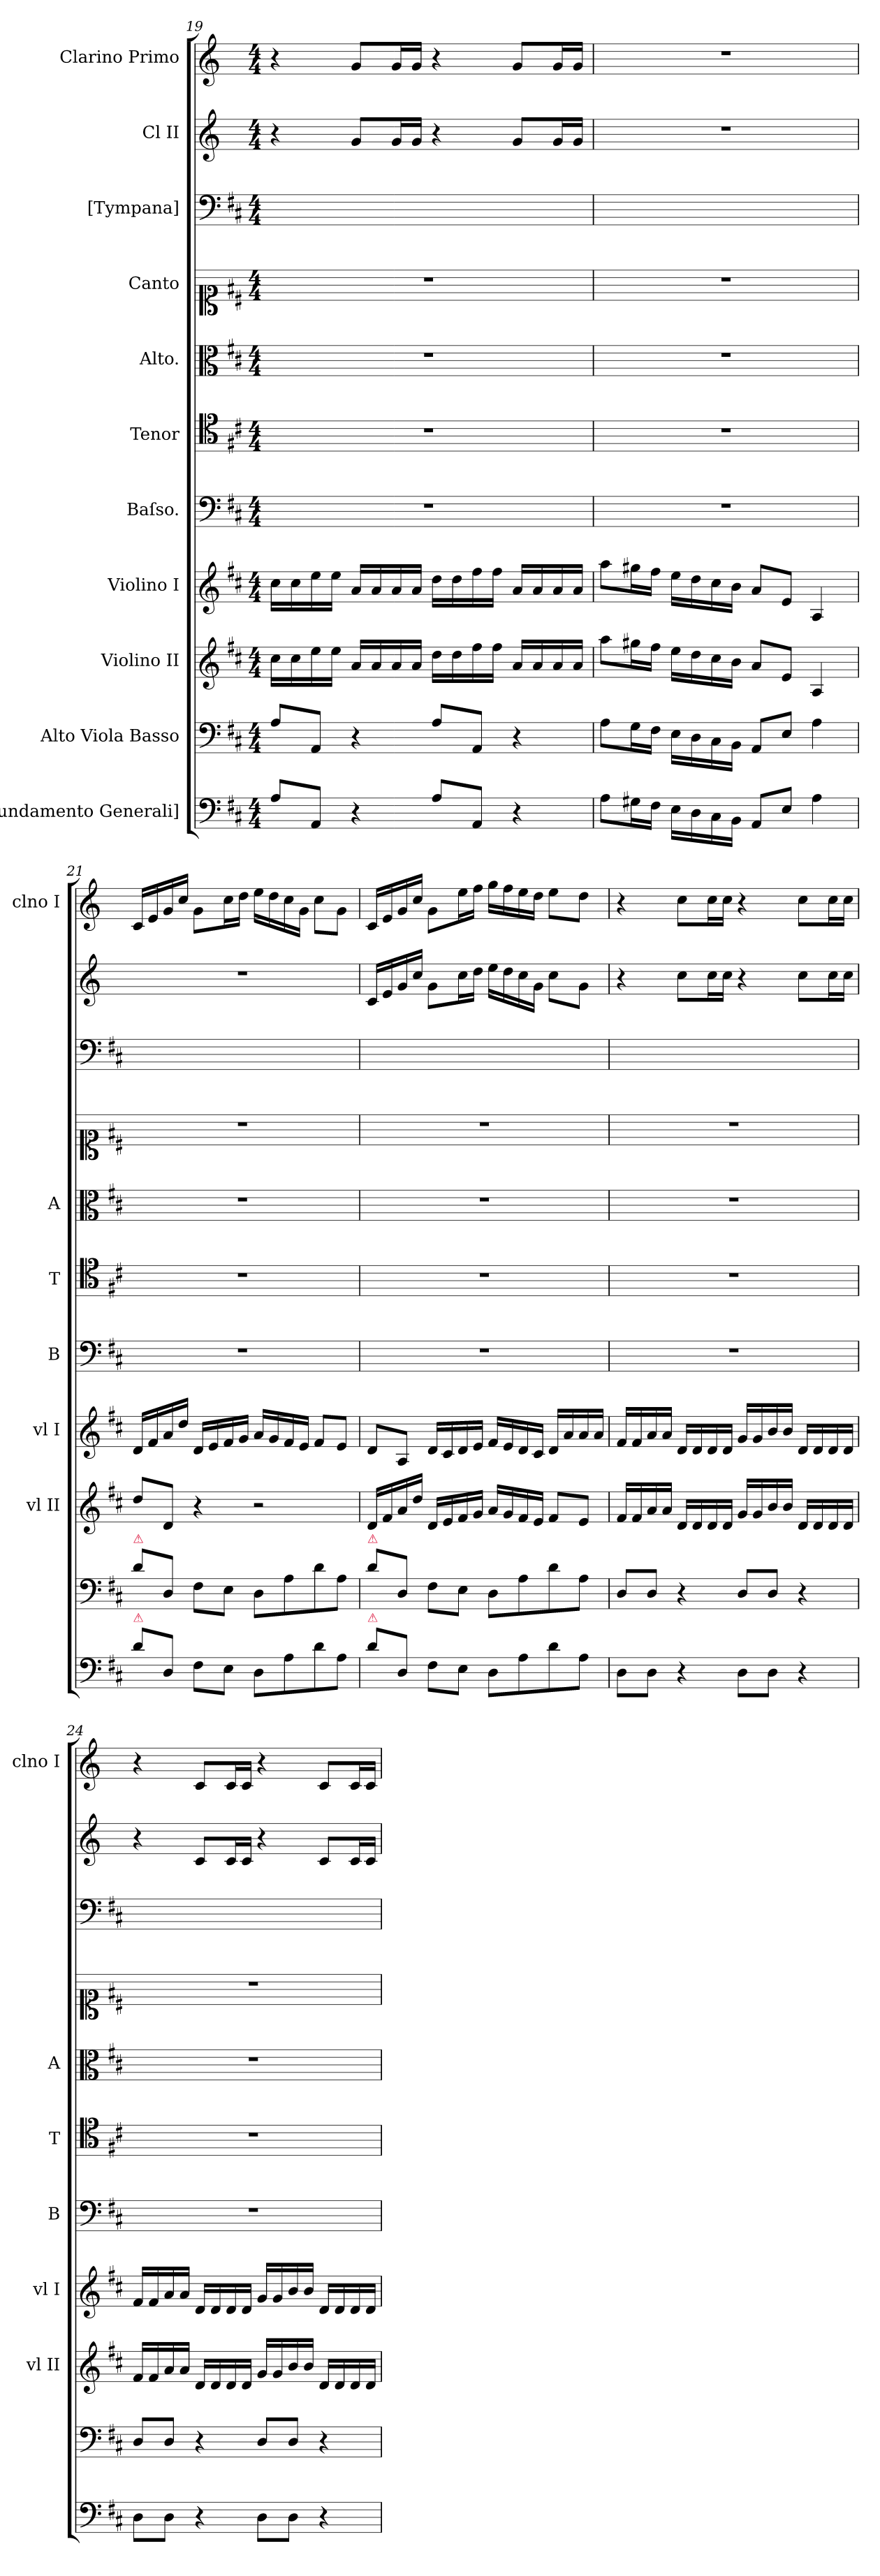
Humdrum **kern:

**kern	**kern	**kern	**kern	**dynam	**kern	**kern	**kern	**kern	**kern	**kern	**kern
*part11	*part10	*part9	*part8	*part8	*part7	*part6	*part5	*part4	*part3	*part2	*part1
*staff11	*staff10	*staff9	*staff8	*staff8	*staff7	*staff6	*staff5	*staff4	*staff3	*staff2	*staff1
*I"[Fundamento Generali]	*I"Alto Viola Basso	*I"Violino II	*I"Violino I	*	*I"Baſso.	*I"Tenor	*I"Alto.	*I"Canto	*I"[Tympana]	*I"Cl II	*I"Clarino Primo
*	*	*I'vl II	*I'vl I	*	*I'B	*I'T	*I'A	*	*	*	*I'clno I
*clefF4	*clefF4	*clefG2	*clefG2	*	*clefF4	*clefC4	*clefC3	*clefC1	*clefF4	*clefG2	*clefG2
*	*	*	*	*	*	*	*	*	*	*ITrd-1c-2	*ITrd-1c-2
*k[f#c#]	*k[f#c#]	*k[f#c#]	*k[f#c#]	*	*k[f#c#]	*k[f#c#]	*k[f#c#]	*k[f#c#]	*k[f#c#]	*k[f#c#]	*k[f#c#]
*M4/4	*M4/4	*M4/4	*M4/4	*	*M4/4	*M4/4	*M4/4	*M4/4	*M4/4	*M4/4	*M4/4
=19	=19	=19	=19	=19	=19	=19	=19	=19	=19	=19	=19
8A\L	8A\L	16cc#\LL	16cc#\LL	.	1r	1r	1r	1r	1ryy	4r	4r
.	.	16cc#\	16cc#\	.	.	.	.	.	.	.	.
!	!	!	!	!LO:DY:b	!	!	!	!	!	!	!
8AA/J	8AA/J	16ee\	16ee\	piano	.	.	.	.	.	.	.
.	.	16ee\JJ	16ee\JJ	.	.	.	.	.	.	.	.
4r	4r	16a/LL	16a/LL	.	.	.	.	.	.	8a/L	8a/L
.	.	16a/	16a/	.	.	.	.	.	.	.	.
.	.	16a/	16a/	.	.	.	.	.	.	16a/L	16a/L
.	.	16a/JJ	16a/JJ	.	.	.	.	.	.	16a/JJ	16a/JJ
8A\L	8A\L	16dd\LL	16dd\LL	.	.	.	.	.	.	4r	4r
.	.	16dd\	16dd\	.	.	.	.	.	.	.	.
8AA/J	8AA/J	16ff#\	16ff#\	.	.	.	.	.	.	.	.
.	.	16ff#\JJ	16ff#\JJ	.	.	.	.	.	.	.	.
4r	4r	16a/LL	16a/LL	.	.	.	.	.	.	8a/L	8a/L
.	.	16a/	16a/	.	.	.	.	.	.	.	.
.	.	16a/	16a/	.	.	.	.	.	.	16a/L	16a/L
.	.	16a/JJ	16a/JJ	.	.	.	.	.	.	16a/JJ	16a/JJ
=20	=20	=20	=20	=20	=20	=20	=20	=20	=20	=20	=20
8A\L	8A\L	8aa\L	8aa\L	.	1r	1r	1r	1r	1ryy	1r	1r
!	!	!	!	!LO:DY:b	!	!	!	!	!	!	!
16G#X\L	16G\L	16gg#X\L	16gg#X\L	for.	.	.	.	.	.	.	.
16F#\JJ	16F#\JJ	16ff#\JJ	16ff#\JJ	.	.	.	.	.	.	.	.
16E\LL	16E\LL	16ee\LL	16ee\LL	.	.	.	.	.	.	.	.
16D\	16D\	16dd\	16dd\	.	.	.	.	.	.	.	.
16C#\	16C#\	16cc#\	16cc#\	.	.	.	.	.	.	.	.
16BB\JJ	16BB\JJ	16b\JJ	16b\JJ	.	.	.	.	.	.	.	.
8AA/L	8AA/L	8a/L	8a/L	.	.	.	.	.	.	.	.
8E\J	8E\J	8e/J	8e/J	.	.	.	.	.	.	.	.
4A\	4A\	4A/	4A/	.	.	.	.	.	.	.	.
=21	=21	=21	=21	=21	=21	=21	=21	=21	=21	=21	=21
!	!LO:TX:a:color=crimson:t=⚠	!	!	!	!	!	!	!	!	!	!
!LO:TX:a:color=crimson:t=⚠	!	!	!	!	!	!	!	!	!	!	!
8d\L	8d\L	8dd\L	16d/LL	.	1r	1r	1r	1r	1ryy	1r	16d/LL
.	.	.	16f#/	.	.	.	.	.	.	.	16f#/
8D/J	8D/J	8d/J	16a/	.	.	.	.	.	.	.	16a/
.	.	.	16dd/JJ	.	.	.	.	.	.	.	16dd/JJ
8F#\L	8F#\L	4r	16d/LL	.	.	.	.	.	.	.	8a\L
.	.	.	16e/	.	.	.	.	.	.	.	.
8E\J	8E\J	.	16f#/	.	.	.	.	.	.	.	16dd\L
.	.	.	16g/JJ	.	.	.	.	.	.	.	16ee\JJ
8D\L	8D\L	2r	16a/LL	.	.	.	.	.	.	.	16ff#\LL
.	.	.	16g/	.	.	.	.	.	.	.	16ee\
8A\	8A\	.	16f#/	.	.	.	.	.	.	.	16dd\
.	.	.	16e/JJ	.	.	.	.	.	.	.	16a\JJ
8d\	8d\	.	8f#/L	.	.	.	.	.	.	.	8dd\L
8A\J	8A\J	.	8e/J	.	.	.	.	.	.	.	8a\J
=22	=22	=22	=22	=22	=22	=22	=22	=22	=22	=22	=22
!	!LO:TX:a:color=crimson:t=⚠	!	!	!	!	!	!	!	!	!	!
!LO:TX:a:color=crimson:t=⚠	!	!	!	!	!	!	!	!	!	!	!
8d\L	8d\L	16d/LL	8d/L	.	1r	1r	1r	1r	1ryy	16d/LL	16d/LL
.	.	16f#/	.	.	.	.	.	.	.	16f#/	16f#/
8D/J	8D/J	16a/	8A/J	.	.	.	.	.	.	16a/	16a/
.	.	16dd/JJ	.	.	.	.	.	.	.	16dd/JJ	16dd/JJ
8F#\L	8F#\L	16d/LL	16d/LL	.	.	.	.	.	.	8a\L	8a\L
.	.	16e/	16c#/	.	.	.	.	.	.	.	.
8E\J	8E\J	16f#/	16d/	.	.	.	.	.	.	16dd\L	16ff#\L
.	.	16g/JJ	16e/JJ	.	.	.	.	.	.	16ee\JJ	16gg\JJ
8D\L	8D\L	16a/LL	16f#/LL	.	.	.	.	.	.	16ff#\LL	16aa\LL
.	.	16g/	16e/	.	.	.	.	.	.	16ee\	16gg\
8A\	8A\	16f#/	16d/	.	.	.	.	.	.	16dd\	16ff#\
.	.	16e/JJ	16c#/JJ	.	.	.	.	.	.	16a\JJ	16ee\JJ
8d\	8d\	8f#/L	16d/LL	.	.	.	.	.	.	8dd\L	8ff#\L
.	.	.	16a/	.	.	.	.	.	.	.	.
8A\J	8A\J	8e/J	16a/	.	.	.	.	.	.	8a\J	8ee\J
.	.	.	16a/JJ	.	.	.	.	.	.	.	.
=23	=23	=23	=23	=23	=23	=23	=23	=23	=23	=23	=23
8D\L	8D/L	16f#/LL	16f#/LL	.	1r	1r	1r	1r	1ryy	4r	4r
.	.	16f#/	16f#/	.	.	.	.	.	.	.	.
8D\J	8D/J	16a/	16a/	.	.	.	.	.	.	.	.
.	.	16a/JJ	16a/JJ	.	.	.	.	.	.	.	.
4r	4r	16d/LL	16d/LL	.	.	.	.	.	.	8dd\L	8dd\L
.	.	16d/	16d/	.	.	.	.	.	.	.	.
.	.	16d/	16d/	.	.	.	.	.	.	16dd\L	16dd\L
.	.	16d/JJ	16d/JJ	.	.	.	.	.	.	16dd\JJ	16dd\JJ
8D\L	8D/L	16g/LL	16g/LL	.	.	.	.	.	.	4r	4r
.	.	16g/	16g/	.	.	.	.	.	.	.	.
8D\J	8D/J	16b/	16b/	.	.	.	.	.	.	.	.
.	.	16b/JJ	16b/JJ	.	.	.	.	.	.	.	.
4r	4r	16d/LL	16d/LL	.	.	.	.	.	.	8dd\L	8dd\L
.	.	16d/	16d/	.	.	.	.	.	.	.	.
.	.	16d/	16d/	.	.	.	.	.	.	16dd\L	16dd\L
.	.	16d/JJ	16d/JJ	.	.	.	.	.	.	16dd\JJ	16dd\JJ
=24	=24	=24	=24	=24	=24	=24	=24	=24	=24	=24	=24
!	!	!	!	!LO:DY:b	!	!	!	!	!	!	!
8D\L	8D/L	16f#/LL	16f#/LL	piano	1r	1r	1r	1r	1ryy	4r	4r
.	.	16f#/	16f#/	.	.	.	.	.	.	.	.
8D\J	8D/J	16a/	16a/	.	.	.	.	.	.	.	.
.	.	16a/JJ	16a/JJ	.	.	.	.	.	.	.	.
4r	4r	16d/LL	16d/LL	.	.	.	.	.	.	8d/L	8d/L
.	.	16d/	16d/	.	.	.	.	.	.	.	.
.	.	16d/	16d/	.	.	.	.	.	.	16d/L	16d/L
.	.	16d/JJ	16d/JJ	.	.	.	.	.	.	16d/JJ	16d/JJ
8D\L	8D/L	16g/LL	16g/LL	.	.	.	.	.	.	4r	4r
.	.	16g/	16g/	.	.	.	.	.	.	.	.
8D\J	8D/J	16b/	16b/	.	.	.	.	.	.	.	.
.	.	16b/JJ	16b/JJ	.	.	.	.	.	.	.	.
4r	4r	16d/LL	16d/LL	.	.	.	.	.	.	8d/L	8d/L
.	.	16d/	16d/	.	.	.	.	.	.	.	.
.	.	16d/	16d/	.	.	.	.	.	.	16d/L	16d/L
.	.	16d/JJ	16d/JJ	.	.	.	.	.	.	16d/JJ	16d/JJ
=	=	=	=	=	=	=	=	=	=	=	=
*-	*-	*-	*-	*-	*-	*-	*-	*-	*-	*-	*-
